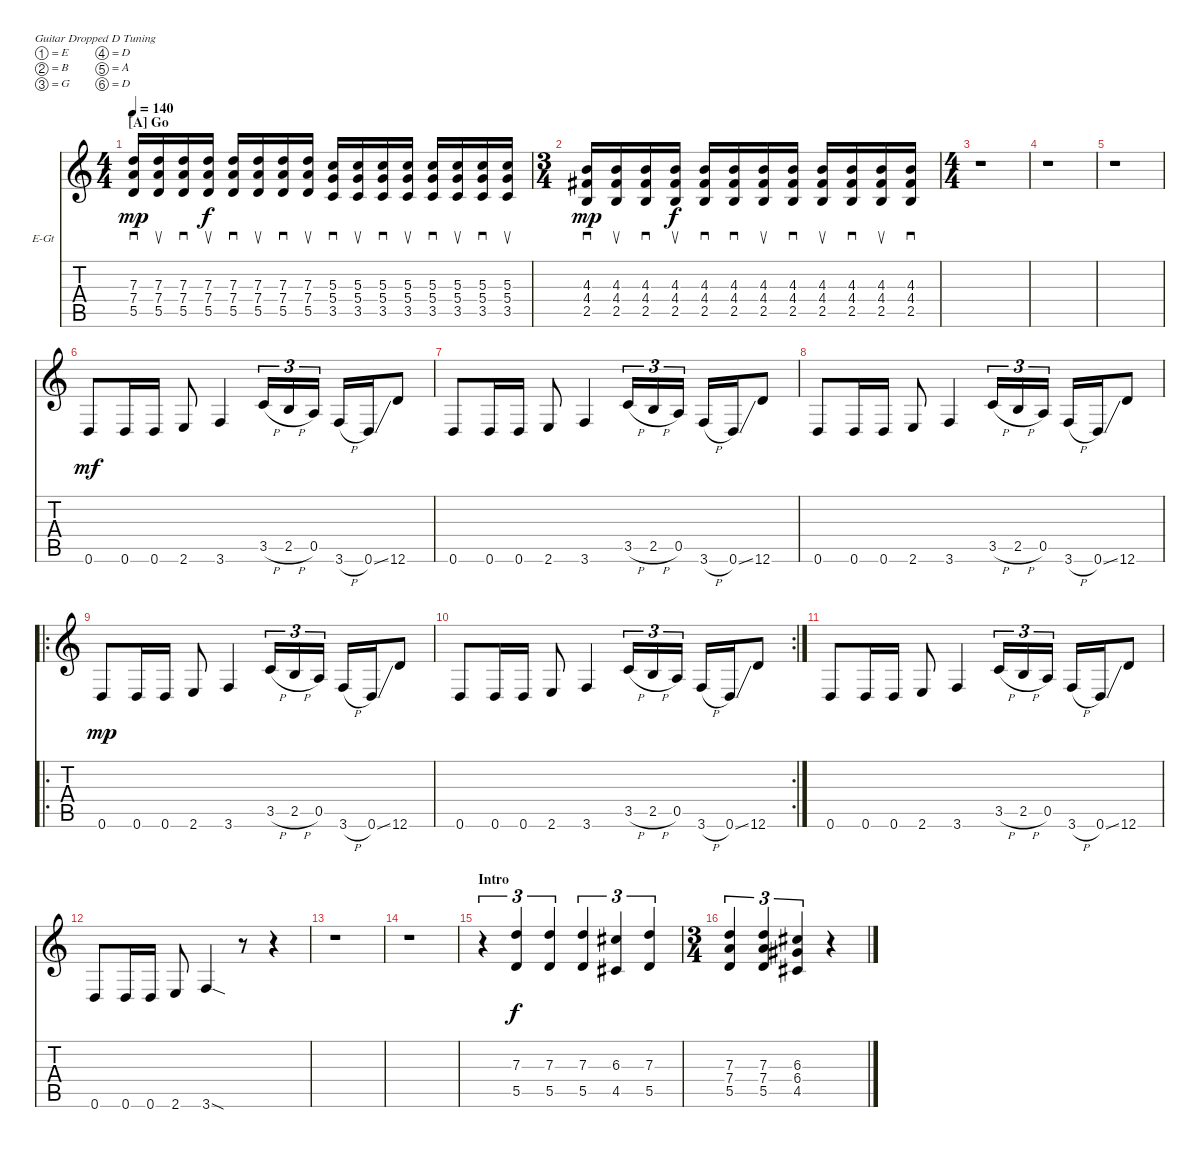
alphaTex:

\defaultSystemsLayout 4
\bracketExtendMode nobrackets
\firstSystemTrackNameOrientation horizontal
\otherSystemsTrackNameOrientation horizontal
\track ("Stone Gossard (Drop D)" "E-Gt") {instrument overdrivenguitar}
\staff {score tabs}
\tuning (E4 B3 G3 D3 A2 D2)
\ts (4 4)
\section ("A" "Go")
\tempo 140
\clef g2
\ks c
(7.3 7.4 5.5).16{sd dy mp instrument overdrivenguitar} (7.3 7.4 5.5).16{su} (7.3 7.4 5.5).16{sd} (7.3 7.4 5.5).16{su dy f} (7.3 7.4 5.5).16{sd} (7.3 7.4 5.5).16{su} (7.3 7.4 5.5).16{sd} (7.3 7.4 5.5).16{su} (5.3 5.4 3.5).16{sd} (5.3 5.4 3.5).16{su} (5.3 5.4 3.5).16{sd} (5.3 5.4 3.5).16{su} (5.3 5.4 3.5).16{sd} (5.3 5.4 3.5).16{su} (5.3 5.4 3.5).16{sd} (5.3 5.4 3.5).16{su} |
\ts (3 4)
(4.3 4.4 2.5).16{sd dy mp} (4.3 4.4 2.5).16{su} (4.3 4.4 2.5).16{sd} (4.3 4.4 2.5).16{su dy f} (4.3 4.4 2.5).16{sd} (4.3 4.4 2.5).16{sd} (4.3 4.4 2.5).16{su} (4.3 4.4 2.5).16{sd} (4.3 4.4 2.5).16{su} (4.3 4.4 2.5).16{sd} (4.3 4.4 2.5).16{su} (4.3 4.4 2.5).16{sd} |
\ts (4 4)
r.1 |
r.1 |
r.1 |
0.6.8{dy mf} 0.6.16 0.6.16 2.6.8 3.6.4 3.5{h}.16{tu (3 2)} 2.5{h}.16{tu (3 2)} 0.5.16{tu (3 2)} 3.6{h}.16 0.6{ss}.16 12.6.8 |
0.6.8 0.6.16 0.6.16 2.6.8 3.6.4 3.5{h}.16{tu (3 2)} 2.5{h}.16{tu (3 2)} 0.5.16{tu (3 2)} 3.6{h}.16 0.6{ss}.16 12.6.8 |
0.6.8 0.6.16 0.6.16 2.6.8 3.6.4 3.5{h}.16{tu (3 2)} 2.5{h}.16{tu (3 2)} 0.5.16{tu (3 2)} 3.6{h}.16 0.6{ss}.16 12.6.8 |
\ro
0.6.8{dy mp} 0.6.16 0.6.16 2.6.8 3.6.4 3.5{h}.16{tu (3 2)} 2.5{h}.16{tu (3 2)} 0.5.16{tu (3 2)} 3.6{h}.16 0.6{ss}.16 12.6.8 |
\rc 2
0.6.8 0.6.16 0.6.16 2.6.8 3.6.4 3.5{h}.16{tu (3 2)} 2.5{h}.16{tu (3 2)} 0.5.16{tu (3 2)} 3.6{h}.16 0.6{ss}.16 12.6.8 |
0.6.8 0.6.16 0.6.16 2.6.8 3.6.4 3.5{h}.16{tu (3 2)} 2.5{h}.16{tu (3 2)} 0.5.16{tu (3 2)} 3.6{h}.16 0.6{ss}.16 12.6.8 |
0.6.8 0.6.16 0.6.16 2.6.8 3.6{sod}.4 r.8 r.4 |
r.1 |
r.1 |
\section ("" "Intro")
r.4{tu (3 2)} (7.3 5.5).4{tu (3 2) dy f} (7.3 5.5).4{tu (3 2)} (7.3 5.5).4{tu (3 2)} (6.3 4.5).4{tu (3 2)} (7.3 5.5).4{tu (3 2)} |
\ts (3 4)
(7.3 7.4 5.5).4{tu (3 2)} (7.3 7.4 5.5).4{tu (3 2)} (6.3 6.4 4.5).4{tu (3 2)} r.4
